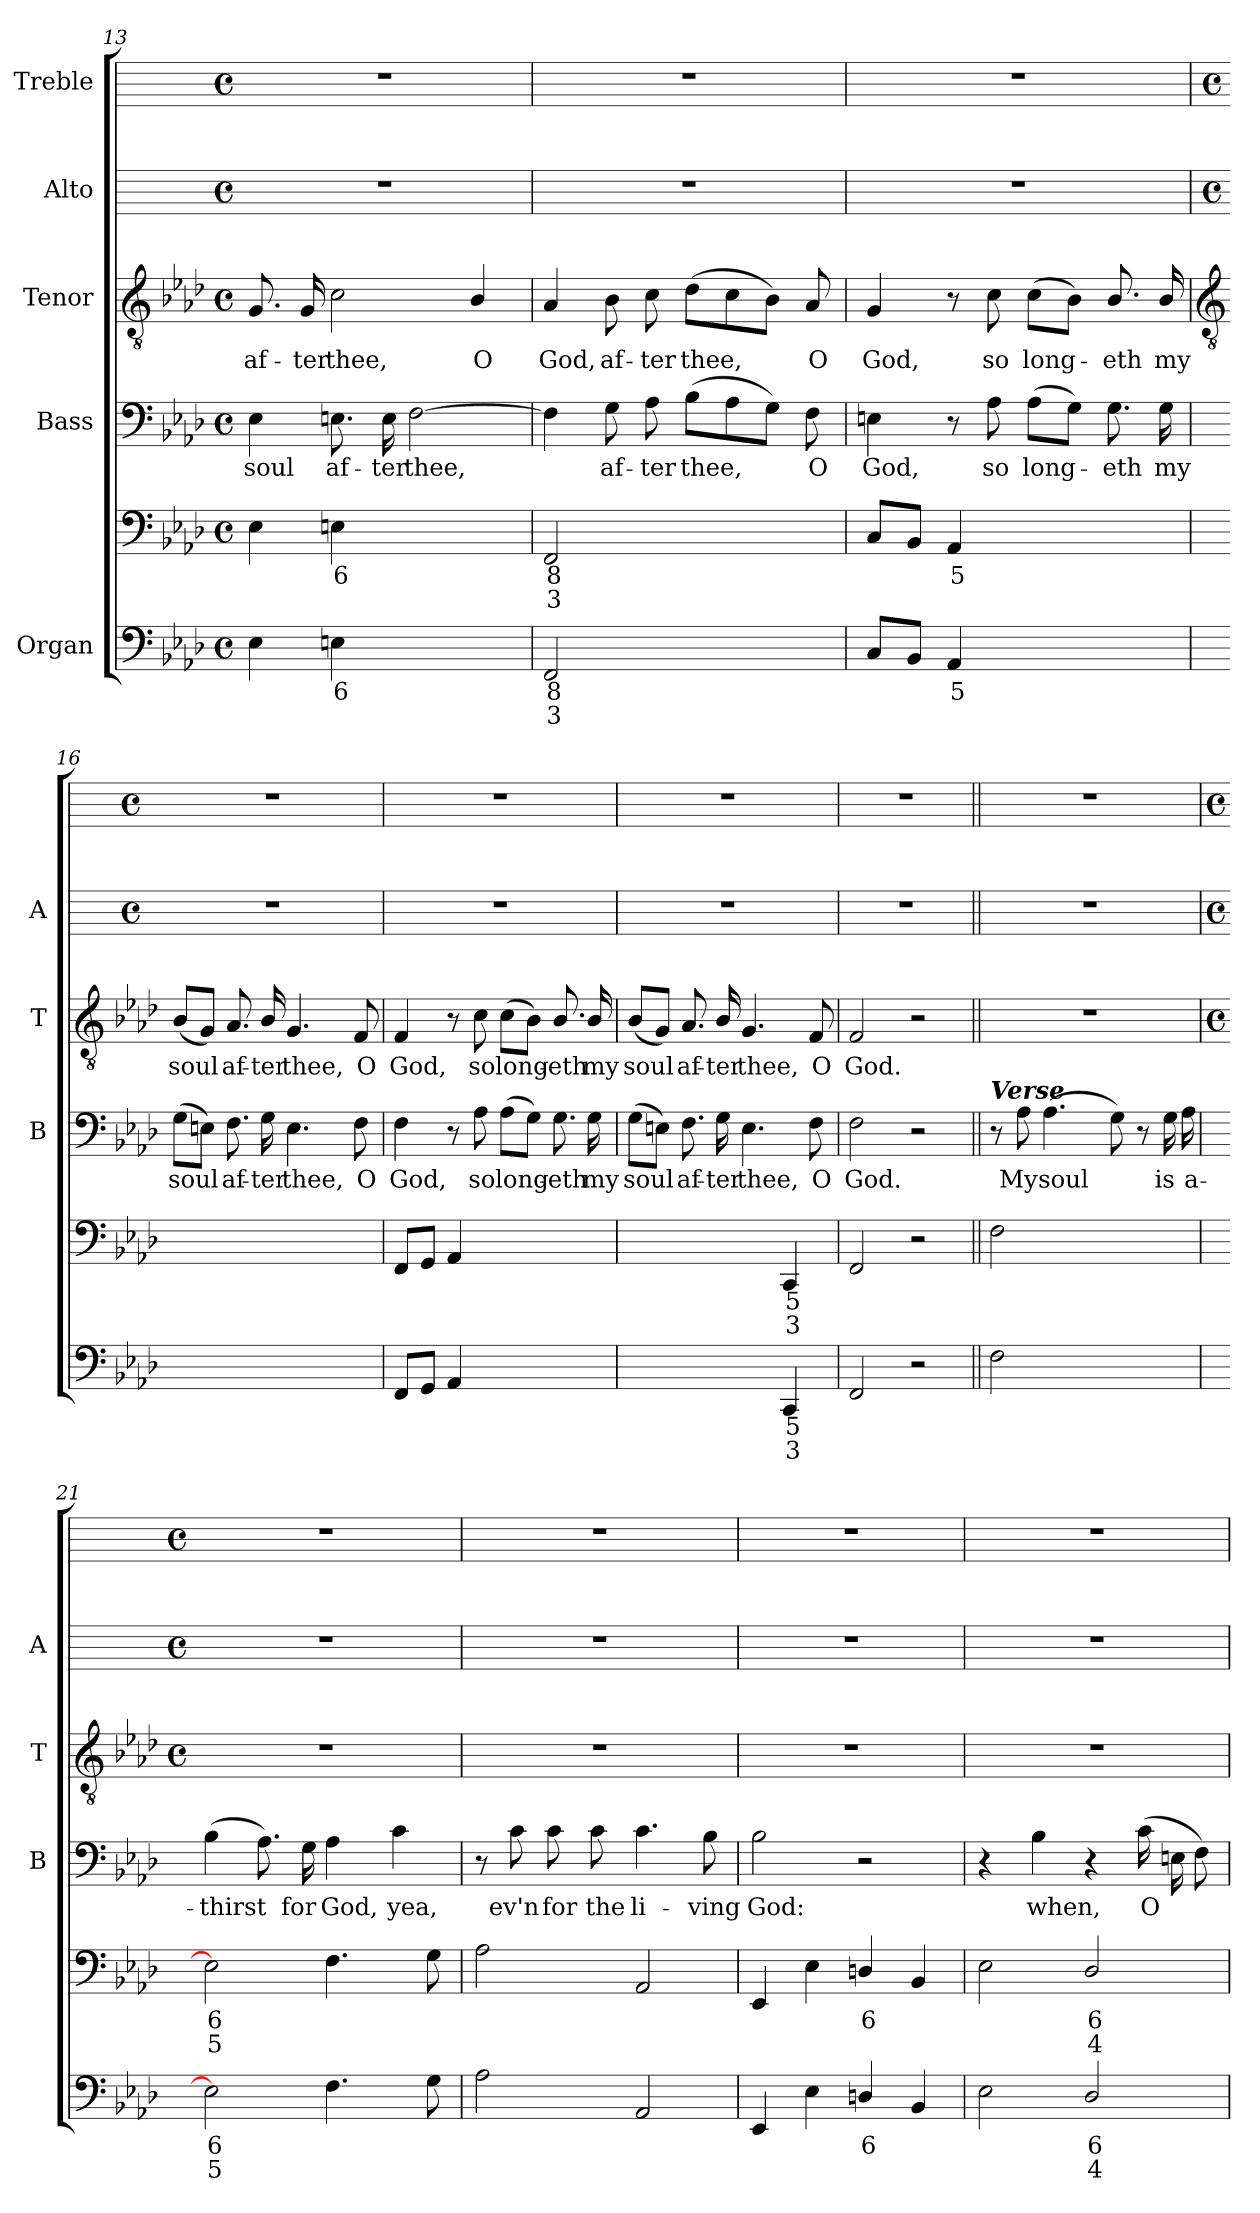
**kern	**text	**text	**text	**kern	**text	**text	**text	**kern	**text	**kern	**text	**kern	**kern
*part5	*part5	*part5	*part5	*part5	*part5	*part5	*part5	*part4	*part4	*part3	*part3	*part2	*part1
*staff6	*staff6	*staff6	*staff6	*staff5	*staff5	*staff5	*staff5	*staff4	*staff4	*staff3	*staff3	*staff2	*staff1
*I"Organ	*	*	*	*	*	*	*	*I"Bass	*	*I"Tenor	*	*I"Alto	*I"Treble
*	*	*	*	*	*	*	*	*I'B	*	*I'T	*	*I'A	*
*clefF4	*	*	*	*clefF4	*	*	*	*clefF4	*	*clefGv2	*	*	*
*k[b-e-a-d-]	*	*	*	*k[b-e-a-d-]	*	*	*	*k[b-e-a-d-]	*	*k[b-e-a-d-]	*	*	*
*A-:	*	*	*	*A-:	*	*	*	*A-:	*	*A-:	*	*	*
*M4/4	*	*	*	*M4/4	*	*	*	*M4/4	*	*M4/4	*	*M4/4	*M4/4
*met(c)	*	*	*	*met(c)	*	*	*	*met(c)	*	*met(c)	*	*met(c)	*met(c)
=13	=13	=13	=13	=13	=13	=13	=13	=13	=13	=13	=13	=13	=13
!	!	!	!	!	!	!	!	!	!LO:LY:b	!	!LO:LY:b	!	!
4E-	.	.	.	4E-	.	.	.	4E-	soul	8.G	af-	1r	1r
!	!	!	!	!	!	!	!	!	!	!	!LO:LY:b	!	!
.	.	.	.	.	.	.	.	.	.	16G	-ter	.	.
!	!LO:LY:b	!	!	!	!LO:LY:b	!	!	!	!LO:LY:b	!	!LO:LY:b	!	!
4En	6	.	.	4En	6	.	.	8.En	af-	2c	thee,	.	.
!	!	!	!	!	!	!	!	!	!LO:LY:b	!	!	!	!
.	.	.	.	.	.	.	.	16E	-ter	.	.	.	.
!	!LO:LY:b	!LO:LY:b	!	!	!LO:LY:b	!LO:LY:b	!	!	!LO:LY:b	!	!	!	!
[4Fyy	5	3	.	[4Fyy	5	3	.	[2F	thee,	.	.	.	.
!	!LO:LY:b	!LO:LY:b	!LO:LY:b	!	!LO:LY:b	!LO:LY:b	!LO:LY:b	!	!	!	!LO:LY:b	!	!
4Fyy]	7	4	2	4Fyy]	7	4	2	.	.	4B-/	O	.	.
=14	=14	=14	=14	=14	=14	=14	=14	=14	=14	=14	=14	=14	=14
!	!LO:LY:b	!LO:LY:b	!	!	!LO:LY:b	!LO:LY:b	!	!	!	!	!LO:LY:b	!	!
2FF	8	3	.	2FF	8	3	.	4F]	.	4A-	God,	1r	1r
!	!	!	!	!	!	!	!	!	!LO:LY:b	!	!LO:LY:b	!	!
.	.	.	.	.	.	.	.	8G	af-	8B-	af-	.	.
!	!	!	!	!	!	!	!	!	!LO:LY:b	!	!LO:LY:b	!	!
.	.	.	.	.	.	.	.	8A-	-ter	8c	-ter	.	.
!	!LO:LY:b	!LO:LY:b	!	!	!LO:LY:b	!LO:LY:b	!	!	!LO:LY:b	!	!LO:LY:b	!	!
[4BB-yy	5	3	.	[4BB-yy	5	3	.	(>8B-L	thee,	(>8d-L	thee,	.	.
.	.	.	.	.	.	.	.	8A-	.	8c	.	.	.
!	!LO:LY:b	!	!	!	!LO:LY:b	!	!	!	!	!	!	!	!
8BB-yy_	6	.	.	8BB-yy_	6	.	.	8GJ)	.	8B-J)	.	.	.
!	!LO:LY:b	!	!	!	!LO:LY:b	!	!	!	!LO:LY:b	!	!LO:LY:b	!	!
8BB-yy]	5	.	.	8BB-yy]	5	.	.	8F	O	8A-	O	.	.
=15	=15	=15	=15	=15	=15	=15	=15	=15	=15	=15	=15	=15	=15
!	!	!	!	!	!	!	!	!	!LO:LY:b	!	!LO:LY:b	!	!
8CL	.	.	.	8CL	.	.	.	4En	God,	4G	God,	1r	1r
8BB-J	.	.	.	8BB-J	.	.	.	.	.	.	.	.	.
!	!LO:LY:b	!	!	!	!LO:LY:b	!	!	!	!	!	!	!	!
4AA-	5	.	.	4AA-	5	.	.	8r	.	8r	.	.	.
!	!	!	!	!	!	!	!	!	!LO:LY:b	!	!LO:LY:b	!	!
.	.	.	.	.	.	.	.	8A-	so	8c	so	.	.
!	!LO:LY:b	!LO:LY:b	!LO:LY:b	!	!LO:LY:b	!LO:LY:b	!LO:LY:b	!	!LO:LY:b	!	!LO:LY:b	!	!
[8BB-yy	9	7	3	[8BB-yy	9	7	3	(>8A-L	long-	(>8cL	long-	.	.
!	!LO:LY:b	!LO:LY:b	!	!	!LO:LY:b	!LO:LY:b	!	!	!	!	!	!	!
8BB-yy_	5	6	.	8BB-yy_	5	6	.	8GJ)	.	8B-J)	.	.	.
!	!LO:LY:b	!LO:LY:b	!LO:LY:b	!	!LO:LY:b	!LO:LY:b	!LO:LY:b	!	!LO:LY:b	!	!LO:LY:b	!	!
4BB-yy]	8	6	3	4BB-yy]	8	6	3	8.G	eth	8.B-/	eth	.	.
!	!	!	!	!	!	!	!	!	!LO:LY:b	!	!LO:LY:b	!	!
.	.	.	.	.	.	.	.	16G	my	16B-/	my	.	.
!!LO:LB:g=z
=16	=16	=16	=16	=16	=16	=16	=16	=16	=16	=16	=16	=16	=16
*	*	*	*	*	*	*	*	*	*	*clefGv2	*	*	*
*	*	*	*	*	*	*	*	*	*	*	*	*M4/4	*M4/4
*	*	*	*	*	*	*	*	*	*	*	*	*met(c)	*met(c)
!	!LO:LY:b	!LO:LY:b	!	!	!LO:LY:b	!LO:LY:b	!	!	!LO:LY:b	!	!LO:LY:b	!	!
[4Cyy	7	3	.	[4Cyy	7	3	.	(>8GL	soul	(<8B-L	soul	1r	1r
.	.	.	.	.	.	.	.	8EnJ)	.	8GJ)	.	.	.
!	!LO:LY:b	!LO:LY:b	!	!	!LO:LY:b	!LO:LY:b	!	!	!LO:LY:b	!	!LO:LY:b	!	!
4Cyy]	6	4	.	4Cyy]	6	4	.	8.F	af-	8.A-	af-	.	.
!	!	!	!	!	!	!	!	!	!LO:LY:b	!	!LO:LY:b	!	!
.	.	.	.	.	.	.	.	16G	-ter	16B-/	-ter	.	.
!	!LO:LY:b	!LO:LY:b	!	!	!LO:LY:b	!LO:LY:b	!	!	!LO:LY:b	!	!LO:LY:b	!	!
[4CCyy	6	4	.	[4CCyy	6	4	.	4.E	thee,	4.G	thee,	.	.
!	!LO:LY:b	!LO:LY:b	!	!	!LO:LY:b	!LO:LY:b	!	!	!	!	!	!	!
4CCyy]	5	3	.	4CCyy]	5	3	.	.	.	.	.	.	.
!	!	!	!	!	!	!	!	!	!LO:LY:b	!	!LO:LY:b	!	!
.	.	.	.	.	.	.	.	8F	O	8F	O	.	.
=17	=17	=17	=17	=17	=17	=17	=17	=17	=17	=17	=17	=17	=17
!	!	!	!	!	!	!	!	!	!LO:LY:b	!	!LO:LY:b	!	!
8FFL	.	.	.	8FFL	.	.	.	4F	God,	4F	God,	1r	1r
8GGJ	.	.	.	8GGJ	.	.	.	.	.	.	.	.	.
4AA-	.	.	.	4AA-	.	.	.	8r	.	8r	.	.	.
!	!	!	!	!	!	!	!	!	!LO:LY:b	!	!LO:LY:b	!	!
.	.	.	.	.	.	.	.	8A-	so	8c	so	.	.
!	!LO:LY:b	!LO:LY:b	!LO:LY:b	!	!LO:LY:b	!LO:LY:b	!LO:LY:b	!	!LO:LY:b	!	!LO:LY:b	!	!
[8BB-yy	9	7	3	[8BB-yy	9	7	3	(>8A-L	long-	(>8cL	long-	.	.
!	!LO:LY:b	!LO:LY:b	!	!	!LO:LY:b	!LO:LY:b	!	!	!	!	!	!	!
8BB-yy_	5	6	.	8BB-yy_	5	6	.	8GJ)	.	8B-J)	.	.	.
!	!LO:LY:b	!LO:LY:b	!LO:LY:b	!	!LO:LY:b	!LO:LY:b	!LO:LY:b	!	!LO:LY:b	!	!LO:LY:b	!	!
4BB-yy]	8	6	3	4BB-yy]	8	6	3	8.G	eth	8.B-/	eth	.	.
!	!	!	!	!	!	!	!	!	!LO:LY:b	!	!LO:LY:b	!	!
.	.	.	.	.	.	.	.	16G	my	16B-/	my	.	.
=18	=18	=18	=18	=18	=18	=18	=18	=18	=18	=18	=18	=18	=18
!	!LO:LY:b	!LO:LY:b	!	!	!LO:LY:b	!LO:LY:b	!	!	!LO:LY:b	!	!LO:LY:b	!	!
[4Cyy	7	3	.	[4Cyy	7	3	.	(>8GL	soul	(<8B-L	soul	1r	1r
.	.	.	.	.	.	.	.	8EnJ)	.	8GJ)	.	.	.
!	!LO:LY:b	!LO:LY:b	!	!	!LO:LY:b	!LO:LY:b	!	!	!LO:LY:b	!	!LO:LY:b	!	!
4Cyy_	6	4	.	4Cyy_	6	4	.	8.F	af-	8.A-	af-	.	.
!	!	!	!	!	!	!	!	!	!LO:LY:b	!	!LO:LY:b	!	!
.	.	.	.	.	.	.	.	16G	-ter	16B-/	-ter	.	.
!	!LO:LY:b	!LO:LY:b	!	!	!LO:LY:b	!LO:LY:b	!	!	!LO:LY:b	!	!LO:LY:b	!	!
4Cyy]	6	4	.	4Cyy]	6	4	.	4.E	thee,	4.G	thee,	.	.
!	!LO:LY:b	!LO:LY:b	!	!	!LO:LY:b	!LO:LY:b	!	!	!	!	!	!	!
4CC	5	3	.	4CC	5	3	.	.	.	.	.	.	.
!	!	!	!	!	!	!	!	!	!LO:LY:b	!	!LO:LY:b	!	!
.	.	.	.	.	.	.	.	8F	O	8F	O	.	.
=19	=19	=19	=19	=19	=19	=19	=19	=19	=19	=19	=19	=19	=19
!	!	!	!	!	!	!	!	!	!LO:LY:b	!	!LO:LY:b	!	!
2FF	.	.	.	2FF	.	.	.	2F	God.	2F	God.	1r	1r
2r	.	.	.	2r	.	.	.	2r	.	2r	.	.	.
=20||	=20||	=20||	=20||	=20||	=20||	=20||	=20||	=20||	=20||	=20||	=20||	=20||	=20||
!	!	!	!	!	!	!	!	!LO:TX:a:Bi:t=Verse	!	!	!	!	!
2F	.	.	.	2F	.	.	.	8r	.	1r	.	1r	1r
!	!	!	!	!	!	!	!	!	!LO:LY:b	!	!	!	!
.	.	.	.	.	.	.	.	8A-	My	.	.	.	.
!	!	!	!	!	!	!	!	!	!LO:LY:b	!	!	!	!
.	.	.	.	.	.	.	.	(>4.A-	soul	.	.	.	.
!	!LO:LY:b	!LO:LY:b	!	!	!LO:LY:b	!LO:LY:b	!	!	!	!	!	!	!
[4Enyy	6	4	.	[4Enyy	6	4	.	.	.	.	.	.	.
.	.	.	.	.	.	.	.	8G)	.	.	.	.	.
!	!	!LO:LY:b	!	!	!	!LO:LY:b	!	!	!	!	!	!	!
4Eyy_	.	3	.	4Eyy_	.	3	.	8r	.	.	.	.	.
!	!	!	!	!	!	!	!	!	!LO:LY:b	!	!	!	!
.	.	.	.	.	.	.	.	16G	is	.	.	.	.
!	!	!	!	!	!	!	!	!	!LO:LY:b	!	!	!	!
.	.	.	.	.	.	.	.	16A-	a-	.	.	.	.
!!LO:LB:g=z
=21	=21	=21	=21	=21	=21	=21	=21	=21	=21	=21	=21	=21	=21
*	*	*	*	*	*	*	*	*	*	*M4/4	*	*M4/4	*M4/4
*	*	*	*	*	*	*	*	*	*	*met(c)	*	*met(c)	*met(c)
!	!LO:LY:b	!LO:LY:b	!	!	!LO:LY:b	!LO:LY:b	!	!	!LO:LY:b	!	!	!	!
2E]	6	5	.	2E]	6	5	.	(>4B-	-thirst	1r	.	1r	1r
.	.	.	.	.	.	.	.	8.A-)	.	.	.	.	.
!	!	!	!	!	!	!	!	!	!LO:LY:b	!	!	!	!
.	.	.	.	.	.	.	.	16G	for	.	.	.	.
!	!	!	!	!	!	!	!	!	!LO:LY:b	!	!	!	!
4.F	.	.	.	4.F	.	.	.	4A-	God,	.	.	.	.
!	!	!	!	!	!	!	!	!	!LO:LY:b	!	!	!	!
.	.	.	.	.	.	.	.	4c	yea,	.	.	.	.
8G	.	.	.	8G	.	.	.	.	.	.	.	.	.
=22	=22	=22	=22	=22	=22	=22	=22	=22	=22	=22	=22	=22	=22
2A-	.	.	.	2A-	.	.	.	8r	.	1r	.	1r	1r
!	!	!	!	!	!	!	!	!	!LO:LY:b	!	!	!	!
.	.	.	.	.	.	.	.	8c	ev'n	.	.	.	.
!	!	!	!	!	!	!	!	!	!LO:LY:b	!	!	!	!
.	.	.	.	.	.	.	.	8c	for	.	.	.	.
!	!	!	!	!	!	!	!	!	!LO:LY:b	!	!	!	!
.	.	.	.	.	.	.	.	8c	the	.	.	.	.
!	!	!	!	!	!	!	!	!	!LO:LY:b	!	!	!	!
2AA-	.	.	.	2AA-	.	.	.	4.c	li-	.	.	.	.
!	!	!	!	!	!	!	!	!	!LO:LY:b	!	!	!	!
.	.	.	.	.	.	.	.	8B-	-ving	.	.	.	.
=23	=23	=23	=23	=23	=23	=23	=23	=23	=23	=23	=23	=23	=23
!	!	!	!	!	!	!	!	!	!LO:LY:b	!	!	!	!
4EE-	.	.	.	4EE-	.	.	.	2B-	God:	1r	.	1r	1r
4E-	.	.	.	4E-	.	.	.	.	.	.	.	.	.
!	!LO:LY:b	!	!	!	!LO:LY:b	!	!	!	!	!	!	!	!
4Dn/	6	.	.	4Dn/	6	.	.	2r	.	.	.	.	.
4BB-	.	.	.	4BB-	.	.	.	.	.	.	.	.	.
=24	=24	=24	=24	=24	=24	=24	=24	=24	=24	=24	=24	=24	=24
2E-	.	.	.	2E-	.	.	.	4r	.	1r	.	1r	1r
!	!	!	!	!	!	!	!	!	!LO:LY:b	!	!	!	!
.	.	.	.	.	.	.	.	4B-	when,	.	.	.	.
!	!LO:LY:b	!LO:LY:b	!	!	!LO:LY:b	!LO:LY:b	!	!	!	!	!	!	!
2D-/	6	4	.	2D-/	6	4	.	4r	.	.	.	.	.
!	!	!	!	!	!	!	!	!	!LO:LY:b	!	!	!	!
.	.	.	.	.	.	.	.	(>16cLL	O	.	.	.	.
.	.	.	.	.	.	.	.	16En	.	.	.	.	.
.	.	.	.	.	.	.	.	8FJ)	.	.	.	.	.
=	=	=	=	=	=	=	=	=	=	=	=	=	=
*-	*-	*-	*-	*-	*-	*-	*-	*-	*-	*-	*-	*-	*-
